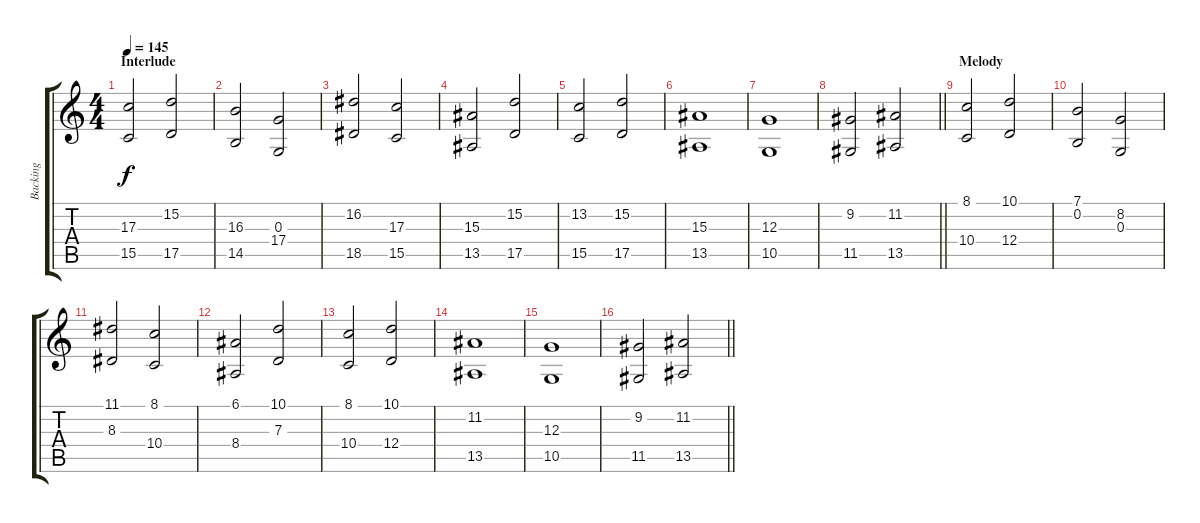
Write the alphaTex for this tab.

\track ("Backing" "Backing") {instrument stringensemble1}
\staff {score tabs}
\tuning (E4 B3 G3 D3 A2 C2) {hide}
\ts (4 4)
\section ("" "Interlude")
\tempo 145
\clef g2
\ks c
(17.3 15.5).2{dy f} (15.2 17.5).2 |
(16.3 14.5).2 (0.3 17.4).2 |
(16.2 18.5).2 (17.3 15.5).2 |
(15.3 13.5).2 (15.2 17.5).2 |
(13.2 15.5).2 (15.2 17.5).2 |
(15.3 13.5).1 |
(12.3 10.5).1 |
\barLineRight lightlight
(9.2 11.5).2 (11.2 13.5).2 |
\section ("" "Melody")
(8.1 10.4).2 (10.1 12.4).2 |
(7.1 0.2).2 (8.2 0.3).2 |
(11.1 8.3).2 (8.1 10.4).2 |
(6.1 8.4).2 (10.1 7.3).2 |
(8.1 10.4).2 (10.1 12.4).2 |
(11.2 13.5).1 |
(12.3 10.5).1 |
\barLineRight lightlight
(9.2 11.5).2 (11.2 13.5).2
